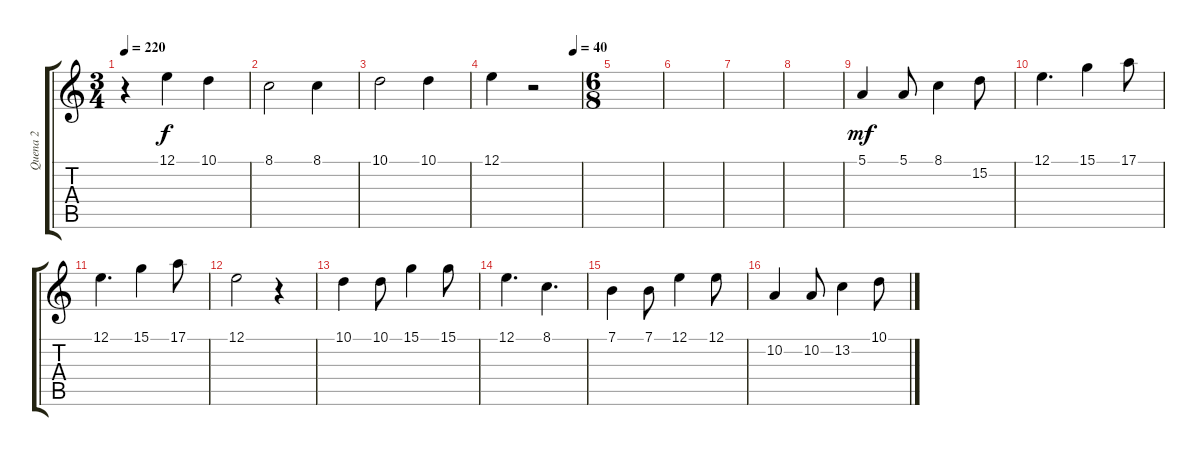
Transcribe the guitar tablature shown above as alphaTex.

\track ("Quena 2" "Quena 2") {instrument piccolo}
\staff {score tabs}
\tuning (E4 B3 G3 D3 A2 E2) {hide}
\ts (3 4)
\tempo 220
\clef g2
\ks c
r.4{dy f} 12.1.4 10.1.4 |
8.1.2 8.1.4 |
10.1.2 10.1.4 |
\tempo (40 0.9166666666666666)
12.1.4 r.2 |
\ts (6 8)
|
|
|
|
5.1.4{dy mf} 5.1.8 8.1.4 15.2.8 |
12.1.4{d} 15.1.4 17.1.8 |
12.1.4{d} 15.1.4 17.1.8 |
12.1.2 r.4 |
10.1.4 10.1.8 15.1.4 15.1.8 |
12.1.4{d} 8.1.4{d} |
7.1.4 7.1.8 12.1.4 12.1.8 |
10.2.4 10.2.8 13.2.4 10.1.8
